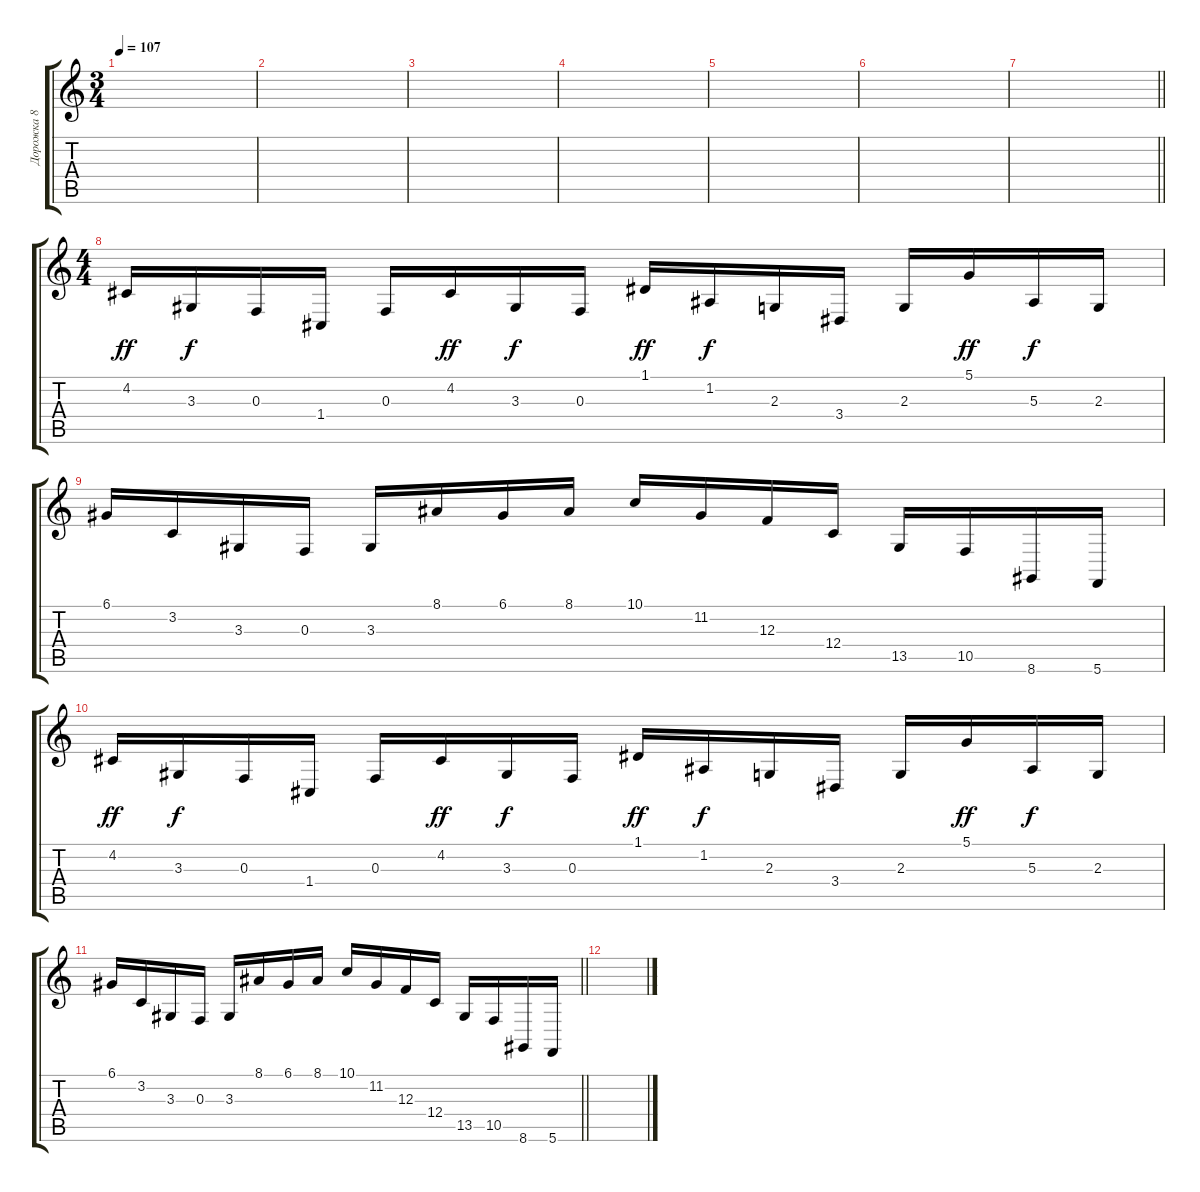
\track ("Дорожка 8" "Дорожка 8") {instrument lead2sawtooth}
\staff {score tabs}
\tuning (D4 A3 F3 C3 G2 C2) {hide}
\ts (3 4)
\tempo 107
\clef g2
\ks c
|
|
|
|
|
|
\barLineRight lightlight
|
\ts (4 4)
\section ("" "")
4.2.16{dy ff} 3.3.16{dy f} 0.3.16 1.4.16 0.3.16 4.2.16{dy ff} 3.3.16{dy f} 0.3.16 1.1.16{dy ff} 1.2.16{dy f} 2.3.16 3.4.16 2.3.16 5.1.16{dy ff} 5.3.16{dy f} 2.3.16 |
6.1.16 3.2.16 3.3.16 0.3.16 3.3.16 8.1.16 6.1.16 8.1.16 10.1.16 11.2.16 12.3.16 12.4.16 13.5.16 10.5.16 8.6.16 5.6.16 |
4.2.16{dy ff} 3.3.16{dy f} 0.3.16 1.4.16 0.3.16 4.2.16{dy ff} 3.3.16{dy f} 0.3.16 1.1.16{dy ff} 1.2.16{dy f} 2.3.16 3.4.16 2.3.16 5.1.16{dy ff} 5.3.16{dy f} 2.3.16 |
\barLineRight lightlight
6.1.16 3.2.16 3.3.16 0.3.16 3.3.16 8.1.16 6.1.16 8.1.16 10.1.16 11.2.16 12.3.16 12.4.16 13.5.16 10.5.16 8.6.16 5.6.16 |
\section ("" "")
